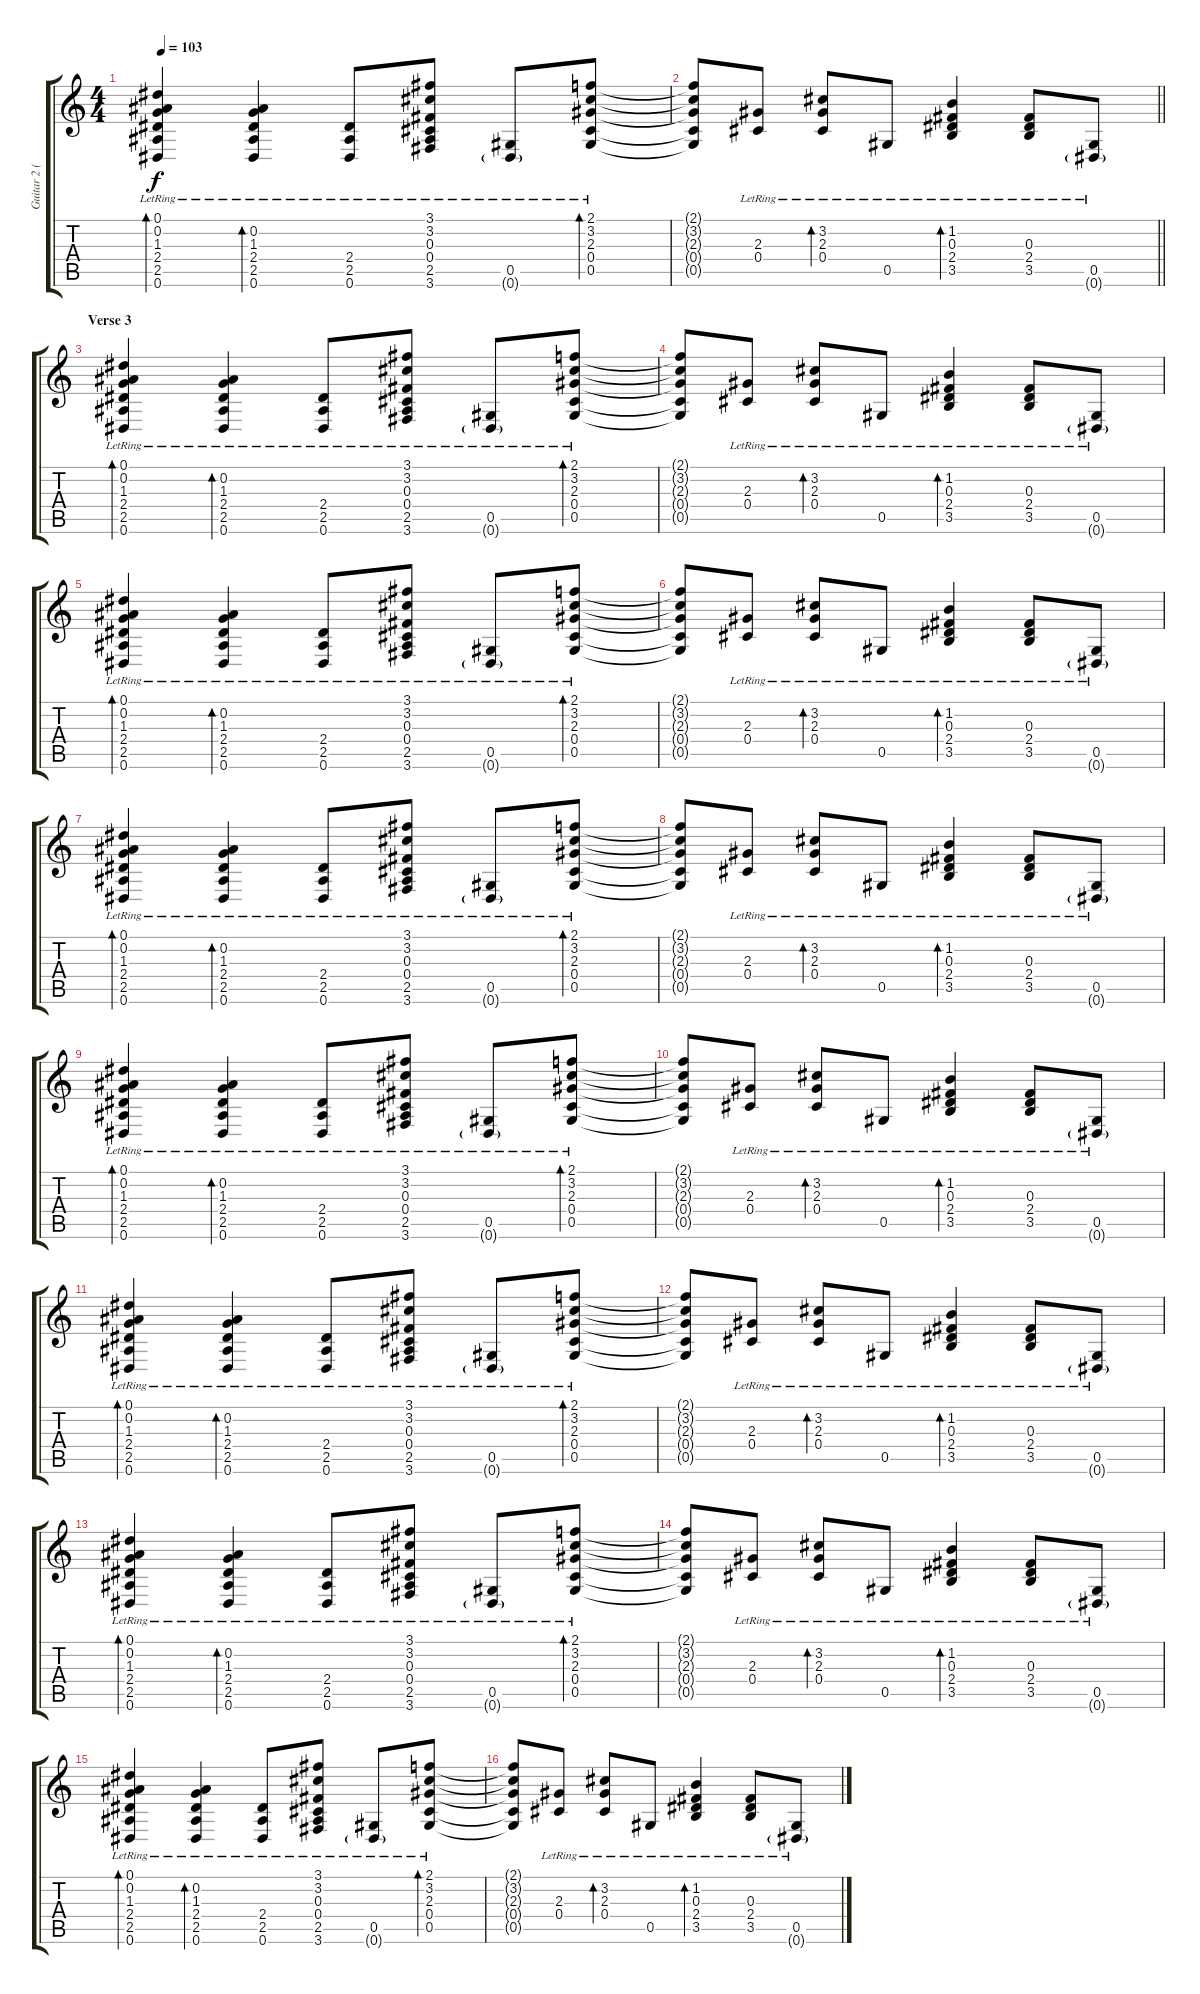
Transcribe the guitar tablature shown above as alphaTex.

\track ("Guitar 2 (Clean)" "Guitar 2 (") {instrument electricguitarclean}
\staff {score tabs}
\tuning (Eb4 Bb3 Gb3 Db3 Ab2 Eb2) {hide}
\ts (4 4)
\tempo 103
\clef g2
\ks c
(0.1 0.2 1.3 2.4 2.5{lr} 0.6{lr}).4{bd 60 dy f} (0.2{lr} 1.3{lr} 2.4{lr} 2.5{lr} 0.6{lr}).4{bd 120} (2.4{lr} 2.5{lr} 0.6{lr}).8 (3.1{lr} 3.2{lr} 0.3{lr} 0.4{lr} 2.5{lr} 3.6{lr}).8 (0.5{lr} 0.6{g lr}).8 (2.1{lr} 3.2{lr} 2.3{lr} 0.4{lr} 0.5{lr}).8{bd 120} |
\barLineRight lightlight
(2.1{t} 3.2{t} 2.3{t} 0.4{t} 0.5{t}).8 (2.3{lr} 0.4{lr}).8 (3.2{lr} 2.3{lr} 0.4{lr}).8{bd 120} 0.5{lr}.8 (1.2{lr} 0.3{lr} 2.4{lr} 3.5{lr}).4{bd 120} (0.3{lr} 2.4{lr} 3.5{lr}).8 (0.5{lr} 0.6{g lr}).8 |
\section ("" "Verse 3")
(0.1 0.2 1.3 2.4 2.5{lr} 0.6{lr}).4{bd 60} (0.2{lr} 1.3{lr} 2.4{lr} 2.5{lr} 0.6{lr}).4{bd 120} (2.4{lr} 2.5{lr} 0.6{lr}).8 (3.1{lr} 3.2{lr} 0.3{lr} 0.4{lr} 2.5{lr} 3.6{lr}).8 (0.5{lr} 0.6{g lr}).8 (2.1{lr} 3.2{lr} 2.3{lr} 0.4{lr} 0.5{lr}).8{bd 120} |
(2.1{t} 3.2{t} 2.3{t} 0.4{t} 0.5{t}).8 (2.3{lr} 0.4{lr}).8 (3.2{lr} 2.3{lr} 0.4{lr}).8{bd 120} 0.5{lr}.8 (1.2{lr} 0.3{lr} 2.4{lr} 3.5{lr}).4{bd 120} (0.3{lr} 2.4{lr} 3.5{lr}).8 (0.5{lr} 0.6{g lr}).8 |
(0.1 0.2 1.3 2.4 2.5{lr} 0.6{lr}).4{bd 60} (0.2{lr} 1.3{lr} 2.4{lr} 2.5{lr} 0.6{lr}).4{bd 120} (2.4{lr} 2.5{lr} 0.6{lr}).8 (3.1{lr} 3.2{lr} 0.3{lr} 0.4{lr} 2.5{lr} 3.6{lr}).8 (0.5{lr} 0.6{g lr}).8 (2.1{lr} 3.2{lr} 2.3{lr} 0.4{lr} 0.5{lr}).8{bd 120} |
(2.1{t} 3.2{t} 2.3{t} 0.4{t} 0.5{t}).8 (2.3{lr} 0.4{lr}).8 (3.2{lr} 2.3{lr} 0.4{lr}).8{bd 120} 0.5{lr}.8 (1.2{lr} 0.3{lr} 2.4{lr} 3.5{lr}).4{bd 120} (0.3{lr} 2.4{lr} 3.5{lr}).8 (0.5{lr} 0.6{g lr}).8 |
(0.1 0.2 1.3 2.4 2.5{lr} 0.6{lr}).4{bd 60} (0.2{lr} 1.3{lr} 2.4{lr} 2.5{lr} 0.6{lr}).4{bd 120} (2.4{lr} 2.5{lr} 0.6{lr}).8 (3.1{lr} 3.2{lr} 0.3{lr} 0.4{lr} 2.5{lr} 3.6{lr}).8 (0.5{lr} 0.6{g lr}).8 (2.1{lr} 3.2{lr} 2.3{lr} 0.4{lr} 0.5{lr}).8{bd 120} |
(2.1{t} 3.2{t} 2.3{t} 0.4{t} 0.5{t}).8 (2.3{lr} 0.4{lr}).8 (3.2{lr} 2.3{lr} 0.4{lr}).8{bd 120} 0.5{lr}.8 (1.2{lr} 0.3{lr} 2.4{lr} 3.5{lr}).4{bd 120} (0.3{lr} 2.4{lr} 3.5{lr}).8 (0.5{lr} 0.6{g lr}).8 |
(0.1 0.2 1.3 2.4 2.5{lr} 0.6{lr}).4{bd 60} (0.2{lr} 1.3{lr} 2.4{lr} 2.5{lr} 0.6{lr}).4{bd 120} (2.4{lr} 2.5{lr} 0.6{lr}).8 (3.1{lr} 3.2{lr} 0.3{lr} 0.4{lr} 2.5{lr} 3.6{lr}).8 (0.5{lr} 0.6{g lr}).8 (2.1{lr} 3.2{lr} 2.3{lr} 0.4{lr} 0.5{lr}).8{bd 120} |
(2.1{t} 3.2{t} 2.3{t} 0.4{t} 0.5{t}).8 (2.3{lr} 0.4{lr}).8 (3.2{lr} 2.3{lr} 0.4{lr}).8{bd 120} 0.5{lr}.8 (1.2{lr} 0.3{lr} 2.4{lr} 3.5{lr}).4{bd 120} (0.3{lr} 2.4{lr} 3.5{lr}).8 (0.5{lr} 0.6{g lr}).8 |
(0.1 0.2 1.3 2.4 2.5{lr} 0.6{lr}).4{bd 60} (0.2{lr} 1.3{lr} 2.4{lr} 2.5{lr} 0.6{lr}).4{bd 120} (2.4{lr} 2.5{lr} 0.6{lr}).8 (3.1{lr} 3.2{lr} 0.3{lr} 0.4{lr} 2.5{lr} 3.6{lr}).8 (0.5{lr} 0.6{g lr}).8 (2.1{lr} 3.2{lr} 2.3{lr} 0.4{lr} 0.5{lr}).8{bd 120} |
(2.1{t} 3.2{t} 2.3{t} 0.4{t} 0.5{t}).8 (2.3{lr} 0.4{lr}).8 (3.2{lr} 2.3{lr} 0.4{lr}).8{bd 120} 0.5{lr}.8 (1.2{lr} 0.3{lr} 2.4{lr} 3.5{lr}).4{bd 120} (0.3{lr} 2.4{lr} 3.5{lr}).8 (0.5{lr} 0.6{g lr}).8 |
(0.1 0.2 1.3 2.4 2.5{lr} 0.6{lr}).4{bd 60} (0.2{lr} 1.3{lr} 2.4{lr} 2.5{lr} 0.6{lr}).4{bd 120} (2.4{lr} 2.5{lr} 0.6{lr}).8 (3.1{lr} 3.2{lr} 0.3{lr} 0.4{lr} 2.5{lr} 3.6{lr}).8 (0.5{lr} 0.6{g lr}).8 (2.1{lr} 3.2{lr} 2.3{lr} 0.4{lr} 0.5{lr}).8{bd 120} |
(2.1{t} 3.2{t} 2.3{t} 0.4{t} 0.5{t}).8 (2.3{lr} 0.4{lr}).8 (3.2{lr} 2.3{lr} 0.4{lr}).8{bd 120} 0.5{lr}.8 (1.2{lr} 0.3{lr} 2.4{lr} 3.5{lr}).4{bd 120} (0.3{lr} 2.4{lr} 3.5{lr}).8 (0.5{lr} 0.6{g lr}).8 |
(0.1 0.2 1.3 2.4 2.5{lr} 0.6{lr}).4{bd 60} (0.2{lr} 1.3{lr} 2.4{lr} 2.5{lr} 0.6{lr}).4{bd 120} (2.4{lr} 2.5{lr} 0.6{lr}).8 (3.1{lr} 3.2{lr} 0.3{lr} 0.4{lr} 2.5{lr} 3.6{lr}).8 (0.5{lr} 0.6{g lr}).8 (2.1{lr} 3.2{lr} 2.3{lr} 0.4{lr} 0.5{lr}).8{bd 120} |
(2.1{t} 3.2{t} 2.3{t} 0.4{t} 0.5{t}).8 (2.3{lr} 0.4{lr}).8 (3.2{lr} 2.3{lr} 0.4{lr}).8{bd 120} 0.5{lr}.8 (1.2{lr} 0.3{lr} 2.4{lr} 3.5{lr}).4{bd 120} (0.3{lr} 2.4{lr} 3.5{lr}).8 (0.5{lr} 0.6{g lr}).8
